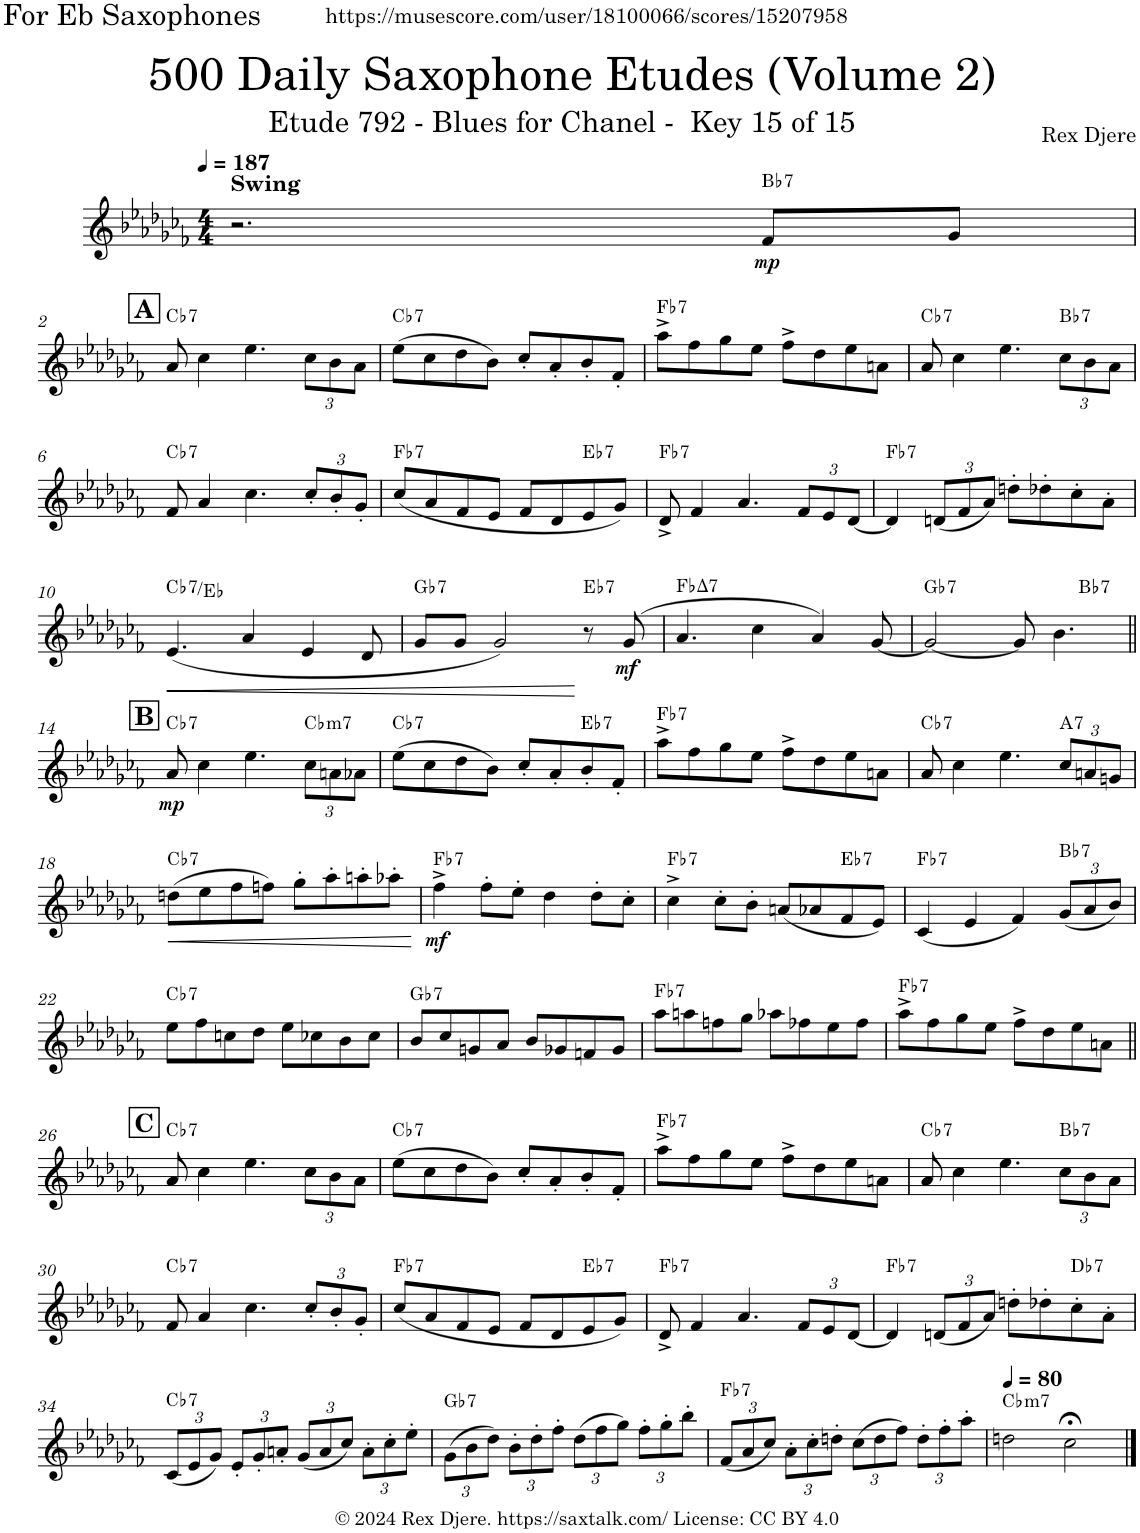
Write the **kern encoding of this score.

**kern	**dynam	**harte
*part1	*part1	*part1
*staff1	*staff1	*
*I"Alto Saxophone	*	*
*I'A. Sax.	*	*
*clefG2	*	*
*Trd5c9	*	*
*k[b-e-a-d-g-c-f-]	*	*
*M4/4	*	*
*MM187	*	*
=1	=1	=1
!LO:TX:a:B:t=Swing	!	!
2.r	.	.
!	!LO:DY:b	!LO:H:kt=7
8f-/L	mp	Bb:7
8g-/J	.	.
!!LO:LB:g=z
!!LO:REH:place=s1:a:B:cj:fs=14:t=A
=2	=2	=2
!	!	!LO:H:kt=7
8a-/	.	Cb:7
4cc-\	.	.
4.ee-\	.	.
*Xbrackettup	*	*
12cc-\L	.	.
12b-\	.	.
12a-\J	.	.
=3	=3	=3
!	!	!LO:H:kt=7
(8ee-\L	.	Cb:7
8cc-\	.	.
8dd-\	.	.
8b-\J)	.	.
8cc-'/L	.	.
8a-'/	.	.
8b-'/	.	.
8f-'/J	.	.
=4	=4	=4
!	!	!LO:H:kt=7
8aa-^\L	.	Fb:7
8ff-\	.	.
8gg-\	.	.
8ee-\J	.	.
8ff-^\L	.	.
8dd-\	.	.
8ee-\	.	.
8an\J	.	.
=5	=5	=5
!	!	!LO:H:kt=7
8a-/	.	Cb:7
4cc-\	.	.
4.ee-\	.	.
!	!	!LO:H:kt=7
12cc-\L	.	Bb:7
12b-\	.	.
12a-\J	.	.
!!LO:LB:g=z
=6	=6	=6
!	!	!LO:H:kt=7
8f-/	.	Cb:7
4a-/	.	.
4.cc-\	.	.
12cc-'/L	.	.
12b-'/	.	.
12g-'/J	.	.
=7	=7	=7
!	!	!LO:H:kt=7
(8cc-/L	.	Fb:7
8a-/	.	.
8f-/	.	.
8e-/J	.	.
8f-/L	.	.
8d-/	.	.
!	!	!LO:H:kt=7
8e-/	.	Eb:7
8g-/J)	.	.
=8	=8	=8
!	!	!LO:H:kt=7
8d-^/	.	Fb:7
4f-/	.	.
4.a-/	.	.
12f-/L	.	.
12e-/	.	.
[12d-/J	.	.
=9	=9	=9
!	!	!LO:H:kt=7
4d-/]	.	Fb:7
(12dn/L	.	.
12f-/	.	.
12a-/J)	.	.
8ddn'\L	.	.
8dd-X'\	.	.
8cc-'\	.	.
8a-'\J	.	.
!!LO:LB:g=z
=10	=10	=10
!	!LO:HP:b	!LO:H:kt=7
(4.e-/	<	Cb:7/3
4a-/	.	.
4e-/	.	.
8d-/	.	.
=11	=11	=11
!	!	!LO:H:kt=7
8g-/L	.	Gb:7
8g-/J	.	.
2g-/)	.	.
!	!	!LO:H:kt=7
8r	[	Eb:7
!	!LO:DY:b	!
(8g-/	mf	.
=12	=12	=12
!	!	!LO:H:kt=7
4.a-/	.	Fb:maj7
4cc-\	.	.
4a-/)	.	.
[8g-/	.	.
=13	=13	=13
!	!	!LO:H:kt=7
*^	*	*
2g-/_	2.ryy	.	Gb:7
8g-/]	.	.	.
4.b-\	.	.	.
!	!	!	!LO:H:kt=7
.	4ryy	.	Bb:7
!!LO:LB:g=z	!!
!!LO:REH:place=s1:a:B:cj:fs=14:t=B	!!
=14||	=14||	=14||	=14||
!	!	!LO:DY:b	!LO:H:kt=7
*v	*v	*	*
8a-/	mp	Cb:7
4cc-\	.	.
4.ee-\	.	.
!	!	!LO:H:kt=m7
12cc-\L	.	Cb:min7
12an\	.	.
12a-X\J	.	.
=15	=15	=15
!	!	!LO:H:kt=7
(8ee-\L	.	Cb:7
8cc-\	.	.
8dd-\	.	.
8b-\J)	.	.
8cc-'/L	.	.
8a-'/	.	.
!	!	!LO:H:kt=7
8b-'/	.	Eb:7
8f-'/J	.	.
=16	=16	=16
!	!	!LO:H:kt=7
8aa-^\L	.	Fb:7
8ff-\	.	.
8gg-\	.	.
8ee-\J	.	.
8ff-^\L	.	.
8dd-\	.	.
8ee-\	.	.
8an\J	.	.
=17	=17	=17
!	!	!LO:H:kt=7
8a-/	.	Cb:7
4cc-\	.	.
4.ee-\	.	.
!	!	!LO:H:kt=7
12cc-/L	.	A:7
12an/	.	.
12gn/J	.	.
!!LO:LB:g=z
=18	=18	=18
!	!LO:HP:b	!LO:H:kt=7
(8ddn\L	<	Cb:7
8ee-\	.	.
8ff-\	.	.
8ffn\J)	.	.
8gg-'\L	.	.
8aa-'\	.	.
8aan'\	.	.
8aa-X'\J	.	.
.	[	.
=19	=19	=19
!	!LO:DY:b	!LO:H:kt=7
4ff-^\	mf	Fb:7
8ff-'\L	.	.
8ee-'\J	.	.
4dd-\	.	.
8dd-'\L	.	.
8cc-'\J	.	.
=20	=20	=20
!	!	!LO:H:kt=7
4cc-^\	.	Fb:7
8cc-'\L	.	.
8b-'\J	.	.
(8an/L	.	.
8a-X/	.	.
!	!	!LO:H:kt=7
8f-/	.	Eb:7
8e-/J)	.	.
=21	=21	=21
!	!	!LO:H:kt=7
(4c-/	.	Fb:7
4e-/	.	.
4f-/)	.	.
!	!	!LO:H:kt=7
(12g-/L	.	Bb:7
12a-/	.	.
12b-/J)	.	.
!!LO:LB:g=z
=22	=22	=22
!	!	!LO:H:kt=7
8ee-\L	.	Cb:7
8ff-\	.	.
8ccn\	.	.
8dd-\J	.	.
8ee-\L	.	.
8cc-X\	.	.
8b-\	.	.
8cc-\J	.	.
=23	=23	=23
!	!	!LO:H:kt=7
8b-/L	.	Gb:7
8cc-/	.	.
8gn/	.	.
8a-/J	.	.
8b-/L	.	.
8g-X/	.	.
8fn/	.	.
8g-/J	.	.
=24	=24	=24
!	!	!LO:H:kt=7
8aa-\L	.	Fb:7
8aan\	.	.
8ffn\	.	.
8gg-\J	.	.
8aa-X\L	.	.
8ff-X\	.	.
8ee-\	.	.
8ff-\J	.	.
=25	=25	=25
!	!	!LO:H:kt=7
8aa-^\L	.	Fb:7
8ff-\	.	.
8gg-\	.	.
8ee-\J	.	.
8ff-^\L	.	.
8dd-\	.	.
8ee-\	.	.
8an\J	.	.
!!LO:LB:g=z
!!LO:REH:place=s1:a:B:cj:fs=14:t=C
=26||	=26||	=26||
!	!	!LO:H:kt=7
8a-/	.	Cb:7
4cc-\	.	.
4.ee-\	.	.
12cc-\L	.	.
12b-\	.	.
12a-\J	.	.
=27	=27	=27
!	!	!LO:H:kt=7
(8ee-\L	.	Cb:7
8cc-\	.	.
8dd-\	.	.
8b-\J)	.	.
8cc-'/L	.	.
8a-'/	.	.
8b-'/	.	.
8f-'/J	.	.
=28	=28	=28
!	!	!LO:H:kt=7
8aa-^\L	.	Fb:7
8ff-\	.	.
8gg-\	.	.
8ee-\J	.	.
8ff-^\L	.	.
8dd-\	.	.
8ee-\	.	.
8an\J	.	.
=29	=29	=29
!	!	!LO:H:kt=7
8a-/	.	Cb:7
4cc-\	.	.
4.ee-\	.	.
!	!	!LO:H:kt=7
12cc-\L	.	Bb:7
12b-\	.	.
12a-\J	.	.
!!LO:LB:g=z
=30	=30	=30
!	!	!LO:H:kt=7
8f-/	.	Cb:7
4a-/	.	.
4.cc-\	.	.
12cc-'/L	.	.
12b-'/	.	.
12g-'/J	.	.
=31	=31	=31
!	!	!LO:H:kt=7
(8cc-/L	.	Fb:7
8a-/	.	.
8f-/	.	.
8e-/J	.	.
8f-/L	.	.
8d-/	.	.
!	!	!LO:H:kt=7
8e-/	.	Eb:7
8g-/J)	.	.
=32	=32	=32
!	!	!LO:H:kt=7
8d-^/	.	Fb:7
4f-/	.	.
4.a-/	.	.
12f-/L	.	.
12e-/	.	.
[12d-/J	.	.
=33	=33	=33
!	!	!LO:H:kt=7
4d-/]	.	Fb:7
(12dn/L	.	.
12f-/	.	.
12a-/J)	.	.
8ddn'\L	.	.
8dd-X'\	.	.
!	!	!LO:H:kt=7
8cc-'\	.	Db:7
8a-'\J	.	.
!!LO:LB:g=z
=34	=34	=34
!	!	!LO:H:kt=7
(12c-/L	.	Cb:7
12e-/	.	.
12g-/J)	.	.
12e-'/L	.	.
12g-'/	.	.
12an'/J	.	.
(12g-/L	.	.
12a/	.	.
12cc-/J)	.	.
12a'\L	.	.
12cc-'\	.	.
12ee-'\J	.	.
=35	=35	=35
!	!	!LO:H:kt=7
(12g-\L	.	Gb:7
12b-\	.	.
12dd-\J)	.	.
12b-'\L	.	.
12dd-'\	.	.
12ff-'\J	.	.
(12dd-\L	.	.
12ff-\	.	.
12gg-\J)	.	.
12ff-'\L	.	.
12gg-'\	.	.
12bb-'\J	.	.
=36	=36	=36
!	!	!LO:H:kt=7
(12f-/L	.	Fb:7
12a-/	.	.
12cc-/J)	.	.
12a-'\L	.	.
12cc-'\	.	.
12ddn'\J	.	.
(12cc-\L	.	.
12dd\	.	.
12ff-\J)	.	.
12dd'\L	.	.
12ff-'\	.	.
12aa-'\J	.	.
=37	=37	=37
*MM80	*	*
!	!	!LO:H:kt=m7
2ddn\	.	Cb:min7
2cc-;<\	.	.
==	==	==
*-	*-	*-
